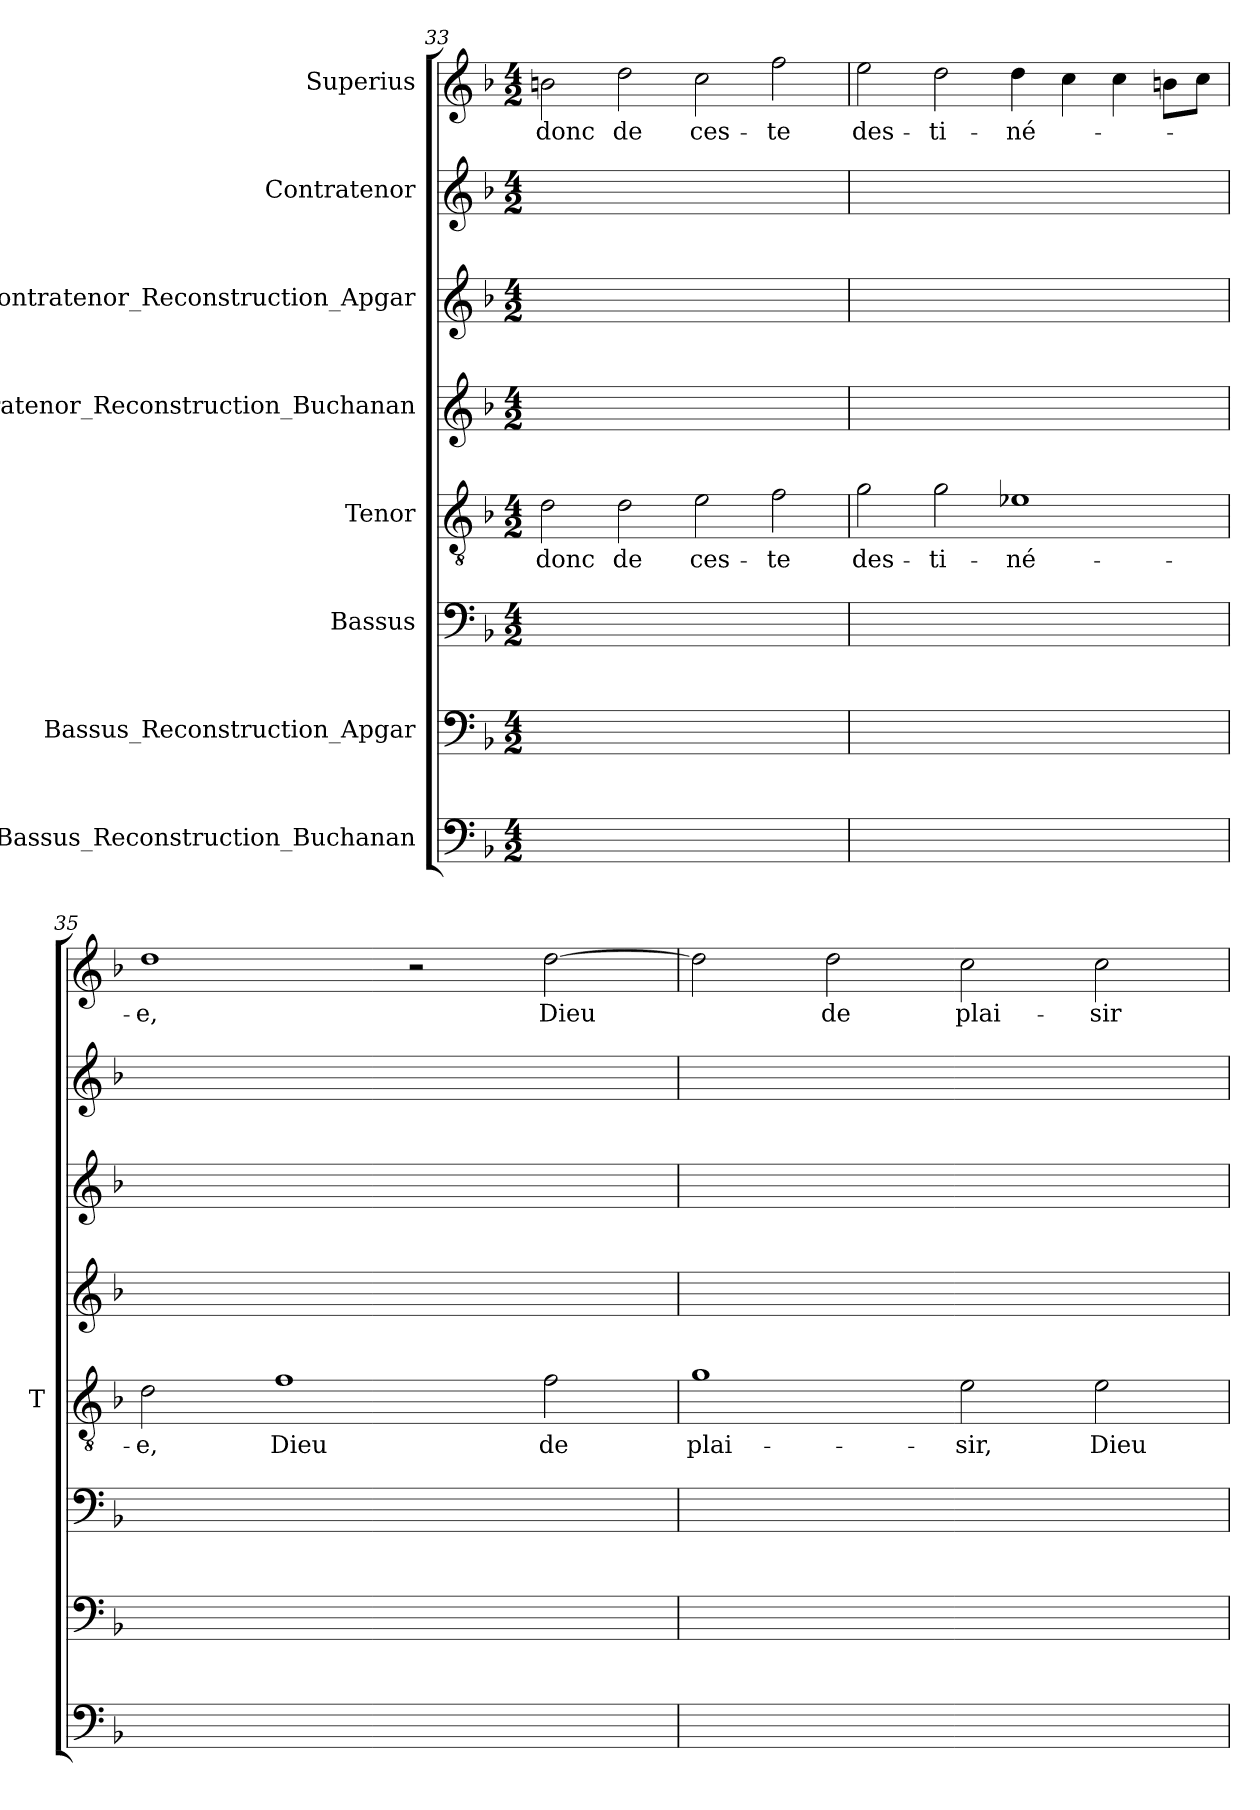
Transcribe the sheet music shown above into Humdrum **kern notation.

**kern	**kern	**kern	**kern	**text	**kern	**kern	**kern	**kern	**text
*part8	*part7	*part6	*part5	*part5	*part4	*part3	*part2	*part1	*part1
*staff8	*staff7	*staff6	*staff5	*staff5	*staff4	*staff3	*staff2	*staff1	*staff1
*I"Bassus_Reconstruction_Buchanan	*I"Bassus_Reconstruction_Apgar	*I"Bassus	*I"Tenor	*	*I"Contratenor_Reconstruction_Buchanan	*I"Contratenor_Reconstruction_Apgar	*I"Contratenor	*I"Superius	*
*	*	*	*I'T	*	*	*	*	*	*
*clefF4	*clefF4	*clefF4	*clefGv2	*	*clefG2	*clefG2	*clefG2	*clefG2	*
*k[b-]	*k[b-]	*k[b-]	*k[b-]	*	*k[b-]	*k[b-]	*k[b-]	*k[b-]	*
*M4/2	*M4/2	*M4/2	*M4/2	*	*M4/2	*M4/2	*M4/2	*M4/2	*
=33	=33	=33	=33	=33	=33	=33	=33	=33	=33
0ryy	0ryy	0ryy	2d	-donc	0ryy	0ryy	0ryy	2bn	-donc
.	.	.	2d	-de	.	.	.	2dd	-de
.	.	.	2e	ces-	.	.	.	2cc	ces-
.	.	.	2f	-te	.	.	.	2ff	-te
=34	=34	=34	=34	=34	=34	=34	=34	=34	=34
0ryy	0ryy	0ryy	2g	des-	0ryy	0ryy	0ryy	2ee	des-
.	.	.	2g	ti-	.	.	.	2dd	ti-
.	.	.	1e-X	né-	.	.	.	4dd	né-
.	.	.	.	.	.	.	.	4cc	.
.	.	.	.	.	.	.	.	4cc	.
.	.	.	.	.	.	.	.	8bnL	.
.	.	.	.	.	.	.	.	8ccJ	.
=35	=35	=35	=35	=35	=35	=35	=35	=35	=35
0ryy	0ryy	0ryy	2d	-e,	0ryy	0ryy	0ryy	1dd	-e,
.	.	.	1f	-Dieu	.	.	.	.	.
.	.	.	.	.	.	.	.	2r	.
.	.	.	2f	-de	.	.	.	[2dd	-Dieu
=36	=36	=36	=36	=36	=36	=36	=36	=36	=36
0ryy	0ryy	0ryy	1g	plai-	0ryy	0ryy	0ryy	2dd]	.
.	.	.	.	.	.	.	.	2dd	-de
.	.	.	2e	-sir,	.	.	.	2cc	plai-
.	.	.	2e	-Dieu	.	.	.	2cc	-sir
=	=	=	=	=	=	=	=	=	=
*-	*-	*-	*-	*-	*-	*-	*-	*-	*-
